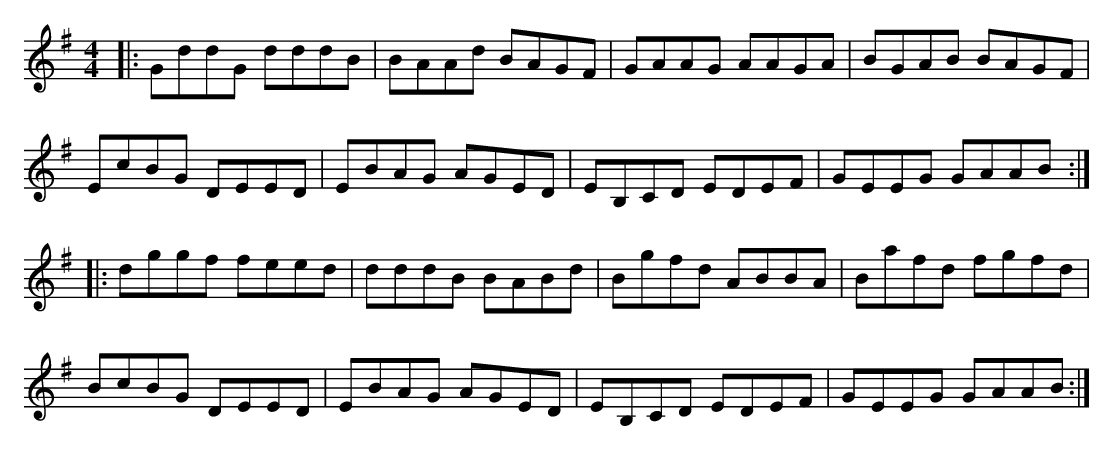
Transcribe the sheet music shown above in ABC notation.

X:1
M:4/4
K:G
|:GddG dddB|BAAd BAGF|GAAG AAGA|BGAB BAGF|
EcBG DEED|EBAG AGED|EB,CD EDEF|GEEG GAAB:|
|:dggf feed|dddB BABd|Bgfd ABBA|Bafd fgfd|
BcBG DEED|EBAG AGED|EB,CD EDEF|GEEG GAAB:|
